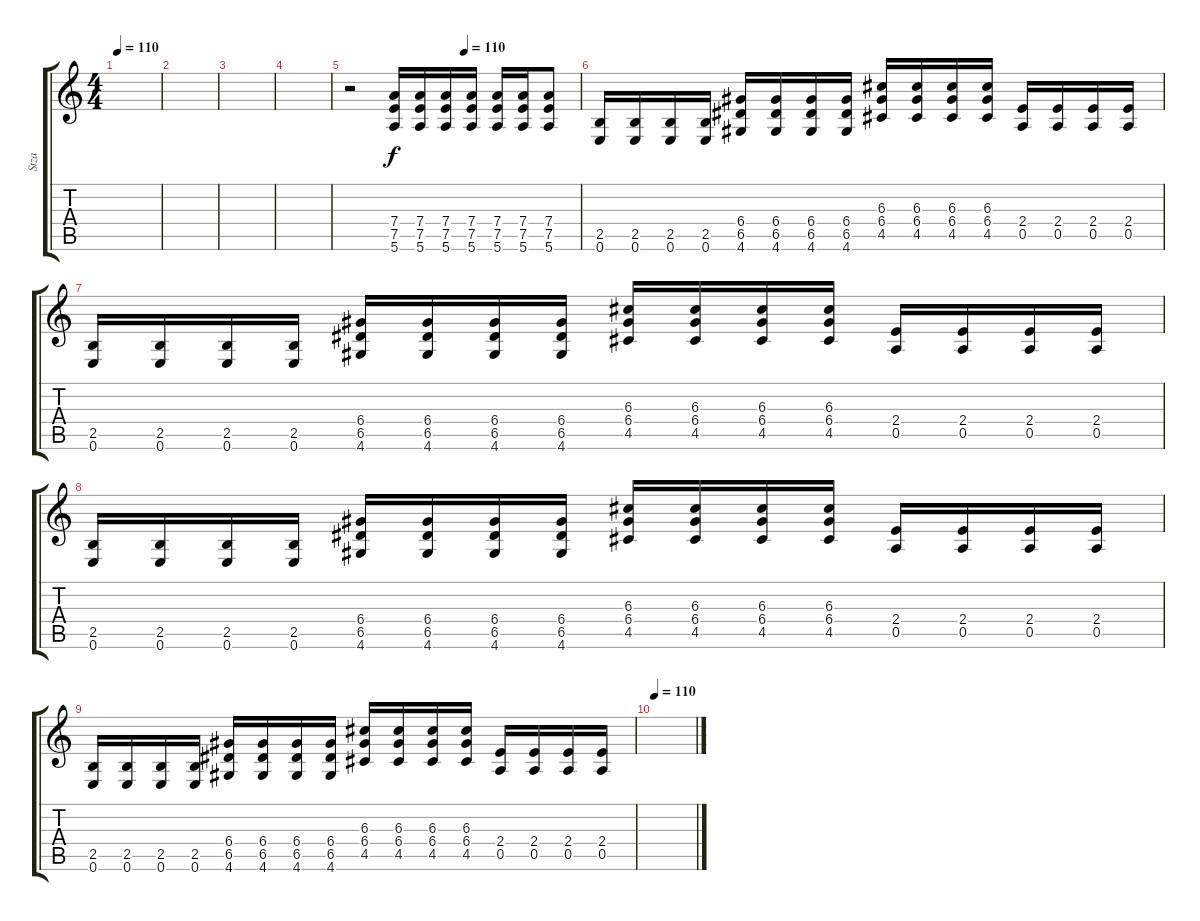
\track ("Stza " "Stza ") {instrument distortionguitar}
\staff {score tabs}
\tuning (E4 B3 G3 D3 A2 E2) {hide}
\ts (4 4)
\tempo 110
\clef g2
\ks c
|
|
|
|
\tempo (110 0.5)
r.2 (7.4 7.5 5.6).16 (7.4 7.5 5.6).16 (7.4 7.5 5.6).16 (7.4 7.5 5.6).16 (7.4 7.5 5.6).16 (7.4 7.5 5.6).16 (7.4 7.5 5.6).8 |
(2.5 0.6).16 (2.5 0.6).16 (2.5 0.6).16 (2.5 0.6).16 (6.4 6.5 4.6).16 (6.4 6.5 4.6).16 (6.4 6.5 4.6).16 (6.4 6.5 4.6).16 (6.3 6.4 4.5).16 (6.3 6.4 4.5).16 (6.3 6.4 4.5).16 (6.3 6.4 4.5).16 (2.4 0.5).16 (2.4 0.5).16 (2.4 0.5).16 (2.4 0.5).16 |
(2.5 0.6).16 (2.5 0.6).16 (2.5 0.6).16 (2.5 0.6).16 (6.4 6.5 4.6).16 (6.4 6.5 4.6).16 (6.4 6.5 4.6).16 (6.4 6.5 4.6).16 (6.3 6.4 4.5).16 (6.3 6.4 4.5).16 (6.3 6.4 4.5).16 (6.3 6.4 4.5).16 (2.4 0.5).16 (2.4 0.5).16 (2.4 0.5).16 (2.4 0.5).16 |
(2.5 0.6).16 (2.5 0.6).16 (2.5 0.6).16 (2.5 0.6).16 (6.4 6.5 4.6).16 (6.4 6.5 4.6).16 (6.4 6.5 4.6).16 (6.4 6.5 4.6).16 (6.3 6.4 4.5).16 (6.3 6.4 4.5).16 (6.3 6.4 4.5).16 (6.3 6.4 4.5).16 (2.4 0.5).16 (2.4 0.5).16 (2.4 0.5).16 (2.4 0.5).16 |
(2.5 0.6).16 (2.5 0.6).16 (2.5 0.6).16 (2.5 0.6).16 (6.4 6.5 4.6).16 (6.4 6.5 4.6).16 (6.4 6.5 4.6).16 (6.4 6.5 4.6).16 (6.3 6.4 4.5).16 (6.3 6.4 4.5).16 (6.3 6.4 4.5).16 (6.3 6.4 4.5).16 (2.4 0.5).16 (2.4 0.5).16 (2.4 0.5).16 (2.4 0.5).16 |
\tempo 110
